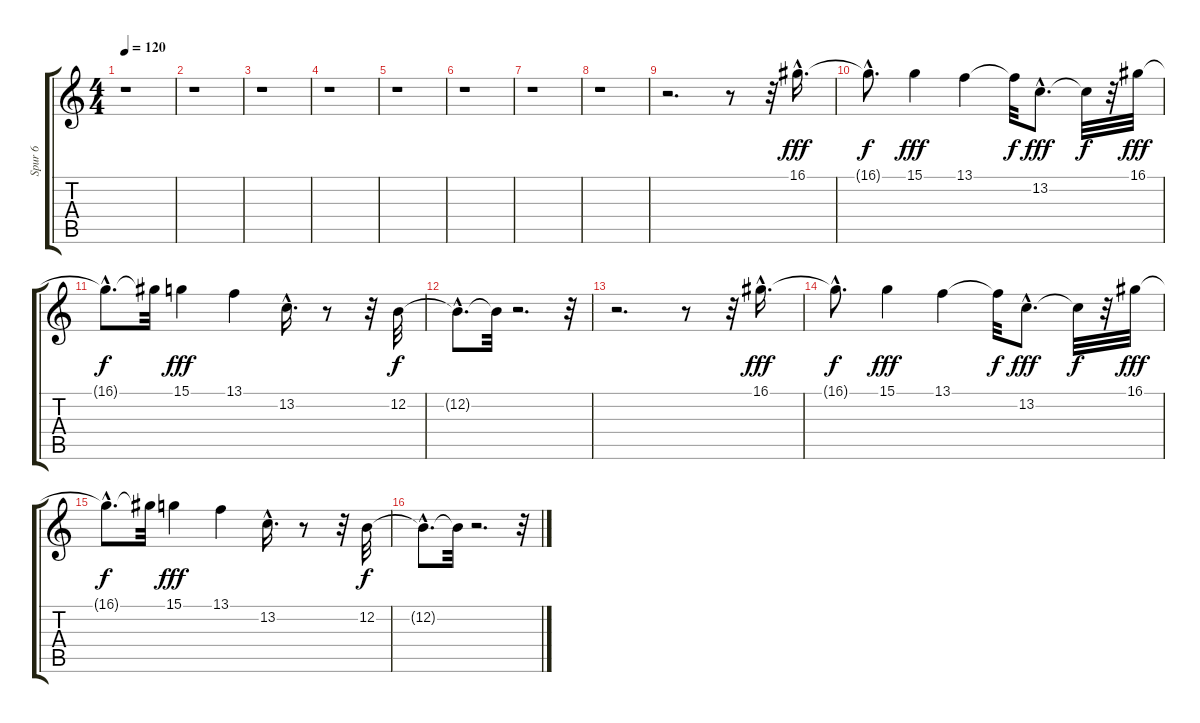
\track ("Spur 6" "Spur 6") {instrument vibraphone}
\staff {score tabs}
\tuning (E4 B3 G3 D3 A2 E2) {hide}
\ts (4 4)
\tempo 120
\clef g2
\ks c
r.1{dy f} |
r.1 |
r.1 |
r.1 |
r.1 |
r.1 |
r.1 |
r.1 |
r.2{d} r.8 r.32 16.1{hac}.16{d dy fff} |
16.1{hac t}.8{d dy f} 15.1.4{dy fff} 13.1.4 13.1{t}.32{dy f} 13.2{hac}.8{d dy fff} 13.2{t}.32{dy f} r.32 16.1.32{dy fff} |
16.1{hac t}.8{d dy f} 16.1{t}.32 15.1.4{dy fff} 13.1.4 13.2{hac}.16{d} r.8 r.32 12.2.32{dy f} |
12.2{hac t}.8{d} 12.2{t}.32 r.2{d} r.32 |
r.2{d} r.8 r.32 16.1{hac}.16{d dy fff} |
16.1{hac t}.8{d dy f} 15.1.4{dy fff} 13.1.4 13.1{t}.32{dy f} 13.2{hac}.8{d dy fff} 13.2{t}.32{dy f} r.32 16.1.32{dy fff} |
16.1{hac t}.8{d dy f} 16.1{t}.32 15.1.4{dy fff} 13.1.4 13.2{hac}.16{d} r.8 r.32 12.2.32{dy f} |
12.2{hac t}.8{d} 12.2{t}.32 r.2{d} r.32
